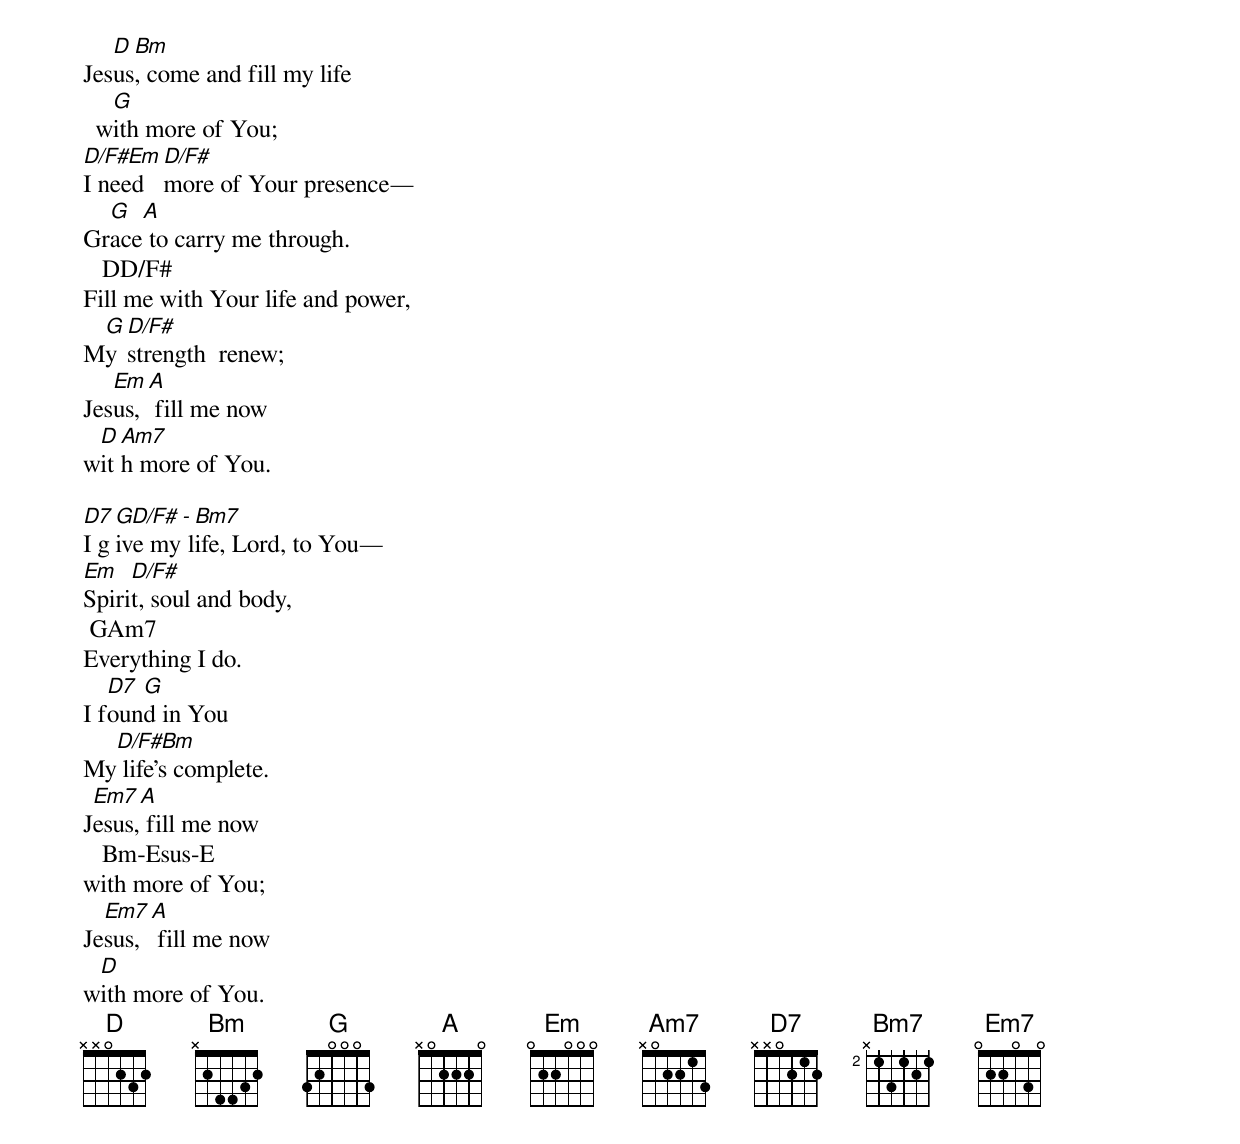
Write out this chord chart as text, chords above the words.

   D Bm
Jesus, come and fill my life
   G
  with more of You;
D/F#Em D/F#
I need more of Your presence—
  G  A
Grace to carry me through.
   DD/F#
Fill me with Your life and power,
 G D/F#
My strength  renew;
   Em A
Jesus, fill me now
 D Am7
with more of You.

D7 GD/F# - Bm7
I give my life, Lord, to You—
Em   D/F#
Spirit, soul and body,
 GAm7
Everything I do.
   D7 G
I found in You
  D/F#Bm
My life’s complete.
 Em7  A
Jesus, fill me now
   Bm-Esus-E
with more of You;
  Em7 A
Jesus, fill me now
 D
with more of You.
